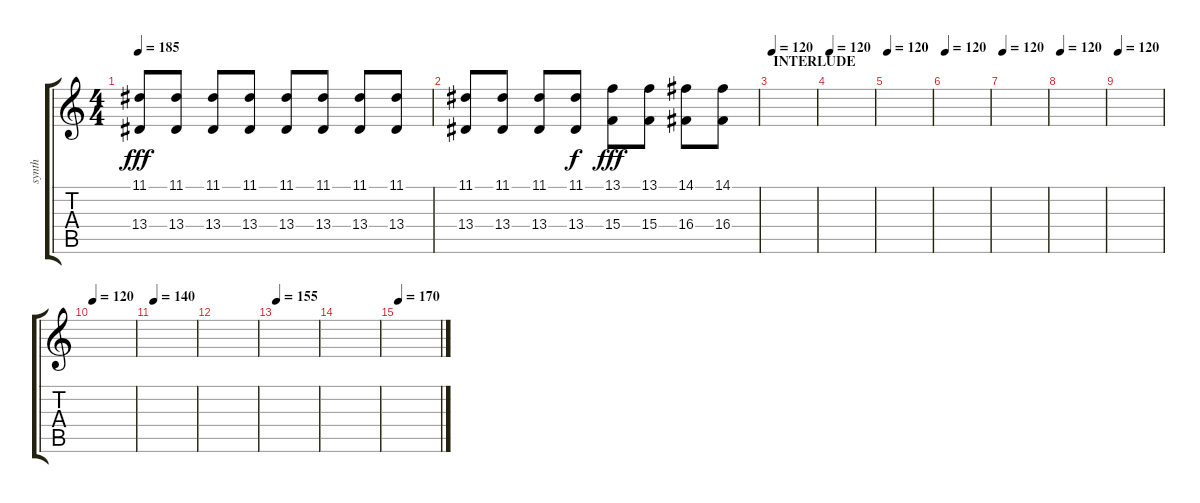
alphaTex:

\track ("synth" "synth") {instrument pad3polysynth}
\staff {score tabs}
\tuning (E4 B3 G3 D3 A2 D2) {hide}
\ts (4 4)
\tempo 185
\clef g2
\ks c
(11.1 13.4).8{dy fff} (11.1 13.4).8 (11.1 13.4).8 (11.1 13.4).8 (11.1 13.4).8 (11.1 13.4).8 (11.1 13.4).8 (11.1 13.4).8 |
(11.1 13.4).8 (11.1 13.4).8 (11.1 13.4).8 (11.1 13.4).8{dy f} (13.1 15.4).8{dy fff} (13.1 15.4).8 (14.1 16.4).8 (14.1 16.4).8 |
\section ("" "INTERLUDE")
\tempo 120
|
\tempo 120
|
\tempo 120
|
\tempo 120
|
\tempo 120
|
\tempo 120
|
\tempo 120
|
\tempo 120
|
\tempo 140
|
|
\tempo 155
|
|
\tempo 170
